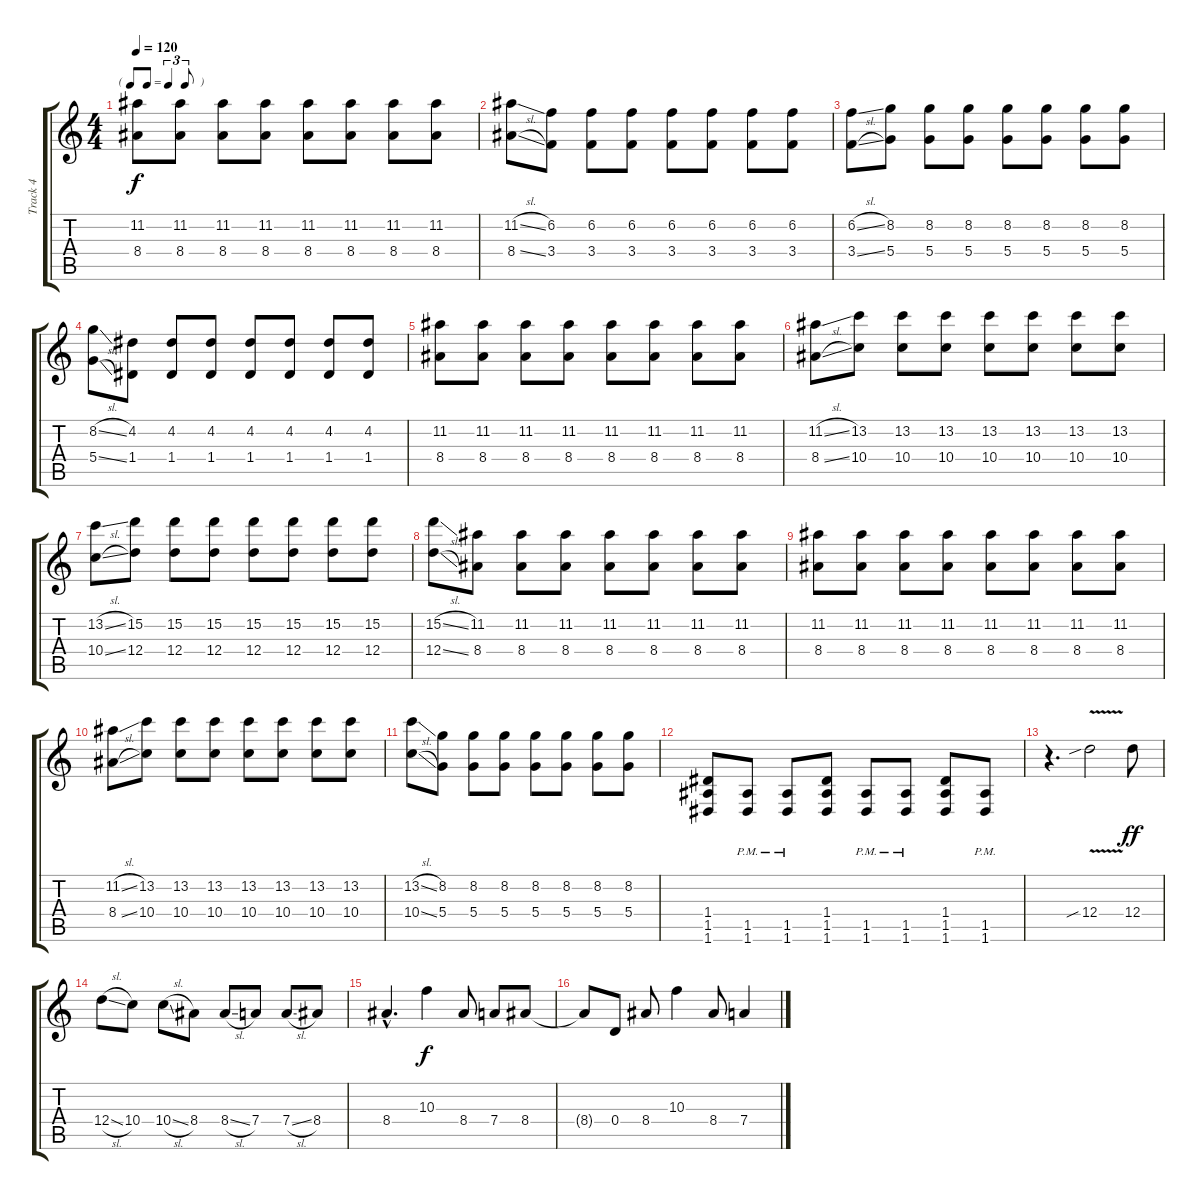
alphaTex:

\track ("Track 4" "Track 4") {instrument overdrivenguitar}
\staff {score tabs}
\tuning (E4 B3 G3 D3 A2 D2) {hide}
\ts (4 4)
\tf triplet8th
\tempo 120
\clef g2
\ks c
(11.2 8.4).8{dy f} (11.2 8.4).8 (11.2 8.4).8 (11.2 8.4).8 (11.2 8.4).8 (11.2 8.4).8 (11.2 8.4).8 (11.2 8.4).8 |
(11.2{sl} 8.4{sl}).8 (6.2 3.4).8 (6.2 3.4).8 (6.2 3.4).8 (6.2 3.4).8 (6.2 3.4).8 (6.2 3.4).8 (6.2 3.4).8 |
(6.2{sl} 3.4{sl}).8 (8.2 5.4).8 (8.2 5.4).8 (8.2 5.4).8 (8.2 5.4).8 (8.2 5.4).8 (8.2 5.4).8 (8.2 5.4).8 |
(8.2{sl} 5.4{sl}).8 (4.2 1.4).8 (4.2 1.4).8 (4.2 1.4).8 (4.2 1.4).8 (4.2 1.4).8 (4.2 1.4).8 (4.2 1.4).8 |
(11.2 8.4).8 (11.2 8.4).8 (11.2 8.4).8 (11.2 8.4).8 (11.2 8.4).8 (11.2 8.4).8 (11.2 8.4).8 (11.2 8.4).8 |
(11.2{sl} 8.4{sl}).8 (13.2 10.4).8 (13.2 10.4).8 (13.2 10.4).8 (13.2 10.4).8 (13.2 10.4).8 (13.2 10.4).8 (13.2 10.4).8 |
(13.2{sl} 10.4{sl}).8 (15.2 12.4).8 (15.2 12.4).8 (15.2 12.4).8 (15.2 12.4).8 (15.2 12.4).8 (15.2 12.4).8 (15.2 12.4).8 |
(15.2{sl} 12.4{sl}).8 (11.2 8.4).8 (11.2 8.4).8 (11.2 8.4).8 (11.2 8.4).8 (11.2 8.4).8 (11.2 8.4).8 (11.2 8.4).8 |
(11.2 8.4).8 (11.2 8.4).8 (11.2 8.4).8 (11.2 8.4).8 (11.2 8.4).8 (11.2 8.4).8 (11.2 8.4).8 (11.2 8.4).8 |
(11.2{sl} 8.4{sl}).8 (13.2 10.4).8 (13.2 10.4).8 (13.2 10.4).8 (13.2 10.4).8 (13.2 10.4).8 (13.2 10.4).8 (13.2 10.4).8 |
(13.2{sl} 10.4{sl}).8 (8.2 5.4).8 (8.2 5.4).8 (8.2 5.4).8 (8.2 5.4).8 (8.2 5.4).8 (8.2 5.4).8 (8.2 5.4).8 |
(1.4 1.5 1.6).8 (1.5{pm} 1.6{pm}).8 (1.5{pm} 1.6{pm}).8 (1.4 1.5 1.6).8 (1.5{pm} 1.6{pm}).8 (1.5{pm} 1.6{pm}).8 (1.4 1.5 1.6).8 (1.5{pm} 1.6{pm}).8 |
r.4{d} 12.4{v sib}.2 12.4.8{dy ff} |
12.4{sl}.8 10.4.8 10.4{sl}.8 8.4.8 8.4{sl}.8 7.4.8 7.4{sl}.8 8.4.8 |
8.4{hac}.4{d} 10.3.4{dy f} 8.4.8 7.4.8 8.4.8 |
8.4{t}.8 0.4.8 8.4.8 10.3.4 8.4.8 7.4.4
